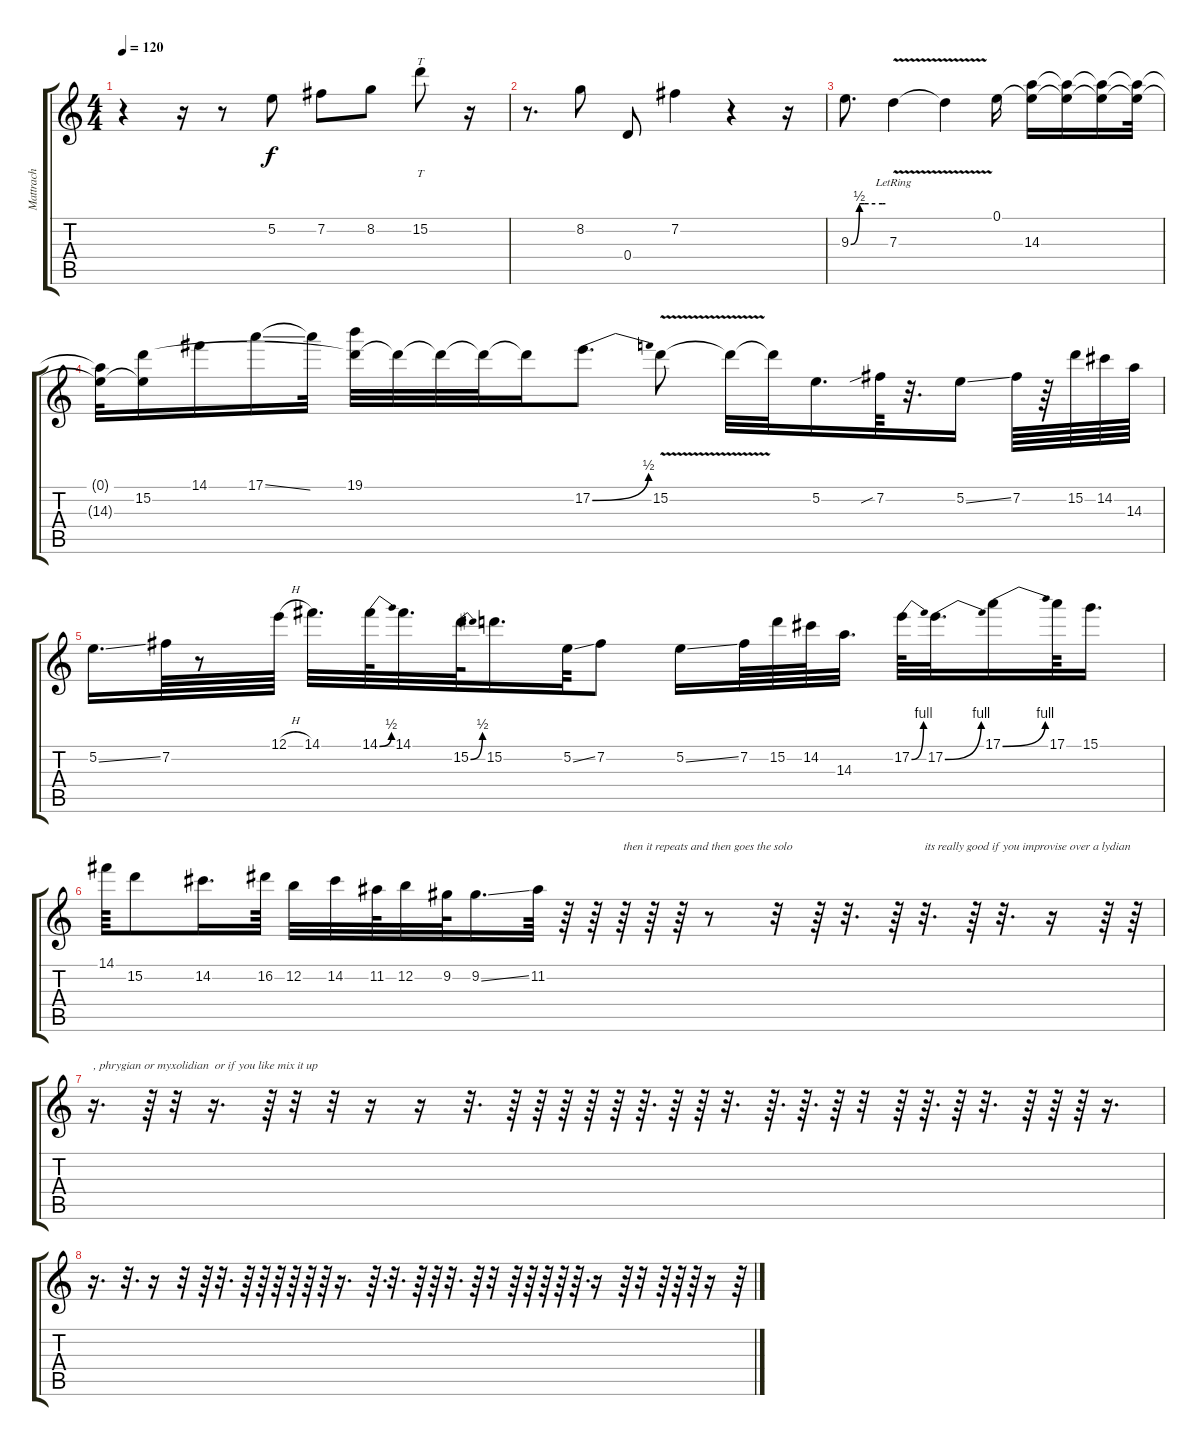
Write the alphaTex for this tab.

\track ("Mattrach" "Mattrach") {instrument overdrivenguitar}
\staff {score tabs}
\tuning (E4 B3 G3 D3 A2 E2) {hide}
\ts (4 4)
\tempo 120
\clef g2
\ks c
r.4{dy f} r.16 r.8 5.2.8 7.2.8 8.2.8 15.2.8{tt} r.16 |
r.8{d} 8.2.8 0.4.8 7.2.4 r.4 r.16 |
9.3{be (custom 0 0 15 2 24 2 31 2 55 2 60 2)}.8{d} 7.3{v lr}.4 7.3{t}.4 0.1.16 (0.1{t} 14.3).16 (0.1{t} 14.3{t}).16 (0.1{t} 14.3{t}).16 (0.1{t} 14.3{t}).32 |
(0.1{t} 14.3{t}).32 (0.1{t} 15.2).16 14.1.16 17.1{ss}.16 17.1{t}.32 (19.1 15.2{t}).32 15.2{t}.32 15.2{t}.32 15.2{t}.32 15.2{t}.16 17.2{be (bend 0 0 60 2)}.8{d} 15.2{v}.8 15.2{t}.32 15.2{t}.32 5.2.16{d} 7.2{sib}.64 r.32{d} 5.2{ss}.16 7.2.64 r.64 15.2.64 14.2.64 14.3.64 |
5.2{ss}.16{d} 7.2.64 r.8 12.1{h}.64 14.1.32{d} 14.1{be (bend 0 0 60 2)}.64 14.1.32{d} 15.2{be (bend 0 0 60 2)}.64 15.2.16{d} 5.2{ss}.64 7.2.8 5.2{ss}.16 7.2.64 15.2.64 14.2.64 14.3.32{d} 17.2{be (bend 0 0 60 4)}.64 17.2{be (bend 0 0 60 4)}.32{d} 17.1{be (bend 0 0 60 4)}.16 17.1.64 15.1.16{d} |
14.1.64 15.2.8 14.2.16{d} 16.2.64 12.2.32 14.2.32 11.2.64 12.2.32 9.2.64 9.2{ss}.16{d} 11.2.64 r.64 r.64 r.64{txt "then it repeats and then goes the solo  "} r.64 r.64 r.8 r.32 r.64 r.32{d} r.64 r.32{d txt "its really good if you improvise over a lydian "} r.64 r.32{d} r.16 r.64 r.64 |
r.16{d txt ", phrygian or myxolidian  or if you like mix it up"} r.64 r.32 r.16{d} r.64 r.32 r.32 r.16 r.16 r.32{d} r.64 r.64 r.64 r.64 r.64 r.64{d} r.64 r.64 r.32{d} r.64{d} r.64{d} r.64 r.32 r.64 r.64{d} r.64 r.32{d} r.64 r.64 r.64 r.16{d} |
r.16{d} r.32{d} r.16 r.32 r.64 r.32{d} r.64 r.64 r.64 r.64 r.64 r.64 r.16{d} r.64{d} r.32{d} r.64 r.64 r.32{d} r.64 r.32 r.64 r.64 r.64 r.64 r.64{d} r.16 r.64 r.32 r.64 r.64 r.64 r.16 r.64
